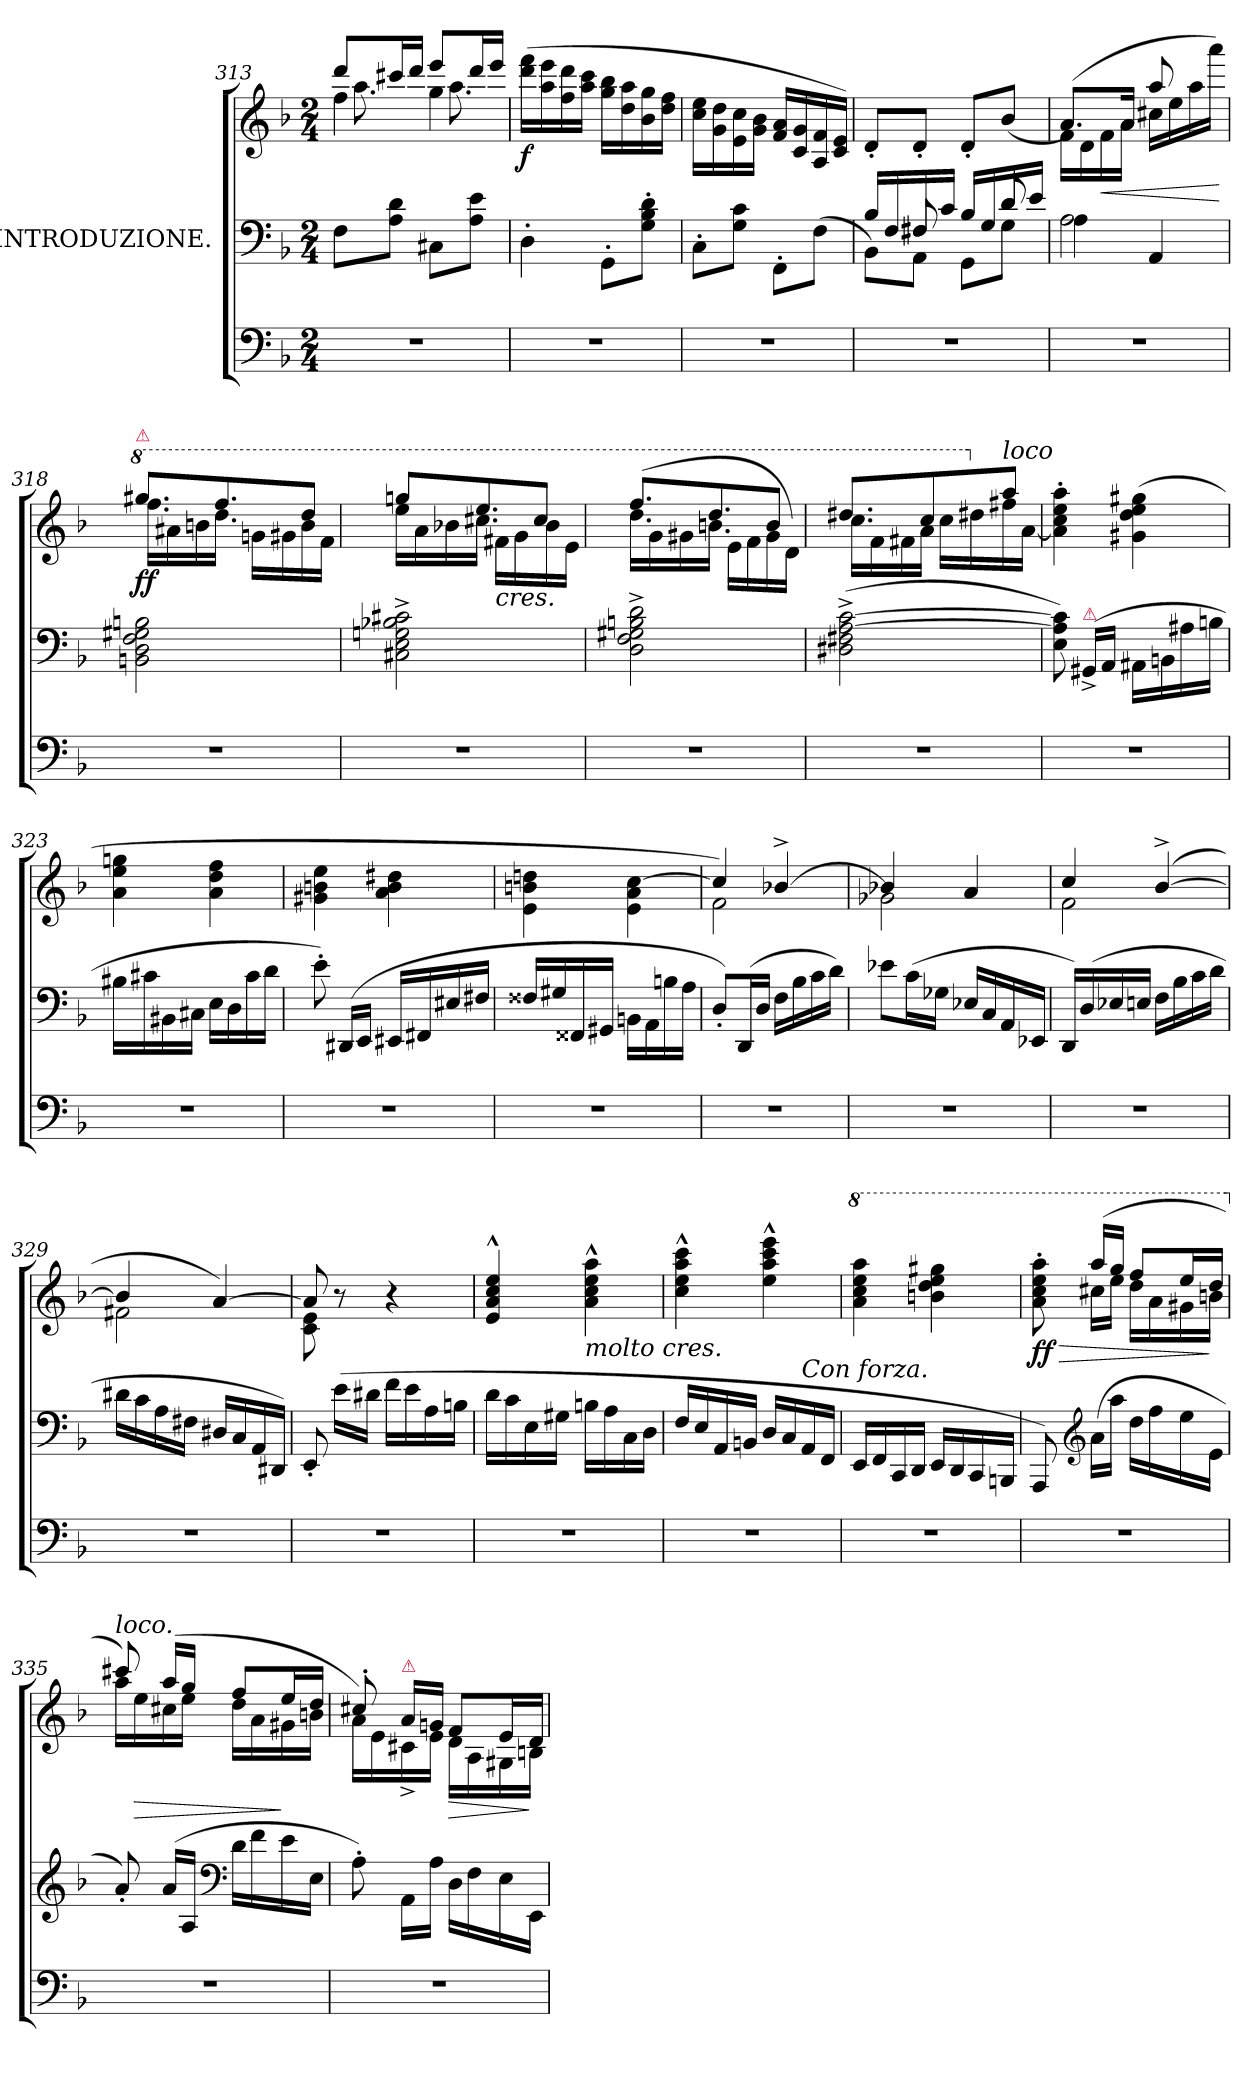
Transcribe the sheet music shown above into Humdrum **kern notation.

**kern	**kern	**kern	**dynam
*part2	*part1	*part1	*part1
*staff3	*staff2	*staff1	*staff1/2
*	*I"INTRODUZIONE.	*	*
*clefF4	*clefF4	*clefG2	*
*k[b-]	*k[b-]	*k[b-]	*
*F:	*F:	*F:	*
*M2/4	*M2/4	*M2/4	*
=313	=313	=313	=313
*	*	*^	*
*	*	*	*^	*
2r	8FL	8dddL	16ryy	4ff\	.
.	.	.	8.aa	.	.
.	8A 8dJ	16ccc#XL	.	.	.
.	.	16dddJJ	.	.	.
.	8C#XL	8eeeL	16ryy	4gg\	.
.	.	.	8.aa	.	.
.	8A 8eJ	16dddL	.	.	.
.	.	16eeeJJ	.	.	.
*	*	*v	*v	*v	*
=314	=314	=314	=314
!	!	!	!LO:DY:b
2r	4D'>	(>16ddd 16fffLL	f
.	.	16aa 16eee	.
.	.	16ff 16ddd	.
.	.	16aa 16cccJJ	.
.	8GG'>L	16gg 16bb-LL	.
.	.	16dd 16aa	.
.	8G'> 8B-'> 8d'>J	16b- 16gg	.
.	.	16dd 16ffJJ	.
=315	=315	=315	=315
2r	8C'>L	16cc\ 16ee\LL	.
.	.	16g\ 16dd\	.
.	8G 8cJ	16e\ 16cc\	.
.	.	16g\ 16b-\JJ	.
.	8FF'>\L	16f 16aLL	.
.	.	16c 16g	.
.	(8F\J	16A 16f	.
.	.	16c 16eJJ)	.
=316	=316	=316	=316
*	*^	*	*
*	*	*^	*	*
2r	16B-LL	8BB-L)	8ryy	8d'>L	.
.	16F	.	.	.	.
.	16F#X	8AAJ	8F#X	8d'>J	.
.	16cJJ	.	.	.	.
.	16B-LL	8GGL	8ryy	8d'>L	.
.	16G	.	.	.	.
.	16d	8GJ	8d	(>8b-J	.
.	16eJJ	.	.	.	.
*	*	*v	*v	*	*
=317	=317	=317	=317	=317
*	*	*	*^	*
2r	2A\	4A\	(8.aL)	16fLL	.
.	.	.	.	16d	.
!	!	!	!	!	!LO:HP:b
.	.	.	.	16f	<
.	.	.	16aJk	16aJJ	.
.	.	4AA/	8aa	16cc#XLL	.
.	.	.	.	16ee	.
.	.	.	8rgggyy	16aa	.
.	.	.	.	16aaaJJ)	.
*	*v	*v	*	*	*
*	*	*v	*v	*
.	.	.	[
=318	=318	=318	=318
*	*	*8va	*
*	*	*^	*
!	!	!LO:TX:a:color=crimson:t=⚠	!	!
!	!	!	!LO:N:vis=16.	!LO:DY:b
2r	2BBn 2D 2F 2G#X 2Bn	8.ggg#XL	16fffLL	ff
.	.	.	16aa#X	.
.	.	.	16bbn	.
!	!	!	!LO:N:vis=16.	!
.	.	8.fff	16dddJJ	.
.	.	.	16ggnLL	.
.	.	.	16gg#X	.
.	.	8dddJ	16bb	.
.	.	.	16ffJJ	.
=319	=319	=319	=319	=319
2r	2C#X^< 2E^< 2Gn^< 2B-X^< 2c#X^<	8gggnL	16eeeLL	.
.	.	.	16aa	.
.	.	16ryy	16bb-X	.
!	!	!	!LO:N:vis=16.	!
.	.	8.eee	16ccc#XJJ	.
!	!	!	!LO:TX:b:i:t=cres.	!
.	.	.	16ff#XLL	.
.	.	.	16gg	.
.	.	8ccc#J	16bb-	.
.	.	.	16eeJJ	.
=320	=320	=320	=320	=320
!	!	!	!LO:N:vis=16.	!
2r	2D^< 2F^< 2G#X^< 2Bn^< 2d^<	(8.fffL	16dddLL	.
.	.	.	16gg	.
.	.	.	16gg#X	.
!	!	!	!LO:N:vis=16.	!
.	.	8.ddd	16bbnJJ	.
.	.	.	16eeLL	.
.	.	.	16ff	.
.	.	8bbJ	16gg#	.
.	.	.	16ddJJ)	.
=321	=321	=321	=321	=321
!	!	!	!LO:N:vis=16.	!
2r	(<2D#X^< 2F#X^< [2A^< [2c^<	8.ddd#XL	16cccLL	.
.	.	.	16ff	.
.	.	.	16ff#X	.
.	.	8ccc	16aaJJ	.
.	.	.	16cccLL	.
.	.	16ryy	16ddd#X	.
*	*	*X8va	*	*
!	!	!LO:TX:a:i:t=loco	!	!
.	.	8aaJ	16ff#X	.
.	.	.	[16aJJ	.
*	*	*v	*v	*
=322	=322	=322	=322
2r	8E 8A] 8c])	4a]'> 4cc'> 4ee'> 4aa'>	.
!	!LO:TX:a:color=crimson:t=⚠	!	!
.	(>16GG#X^</LL	.	.
.	16AA/JJ	.	.
.	16AA#XLL	(>4g#X 4dd 4ee 4gg#X	.
.	16BBn	.	.
.	16A#X	.	.
.	16BnJJ	.	.
=323	=323	=323	=323
2r	16B#XLL	4a 4ee 4ggn	.
.	16c#X	.	.
.	16BB#X	.	.
.	16C#XJJ	.	.
.	16ELL	4a 4dd 4ff	.
.	16D	.	.
.	16c#	.	.
.	16dJJ	.	.
=324	=324	=324	=324
2r	8e'>)	4g#X 4bn 4ee	.
.	(>16DD#XLL	.	.
.	16EEJJ	.	.
.	16EE#XLL	4a 4b 4dd#X	.
.	16FF#X	.	.
.	16E#X	.	.
.	16F#XJJ	.	.
=325	=325	=325	=325
2r	16F##XLL	4e\ 4bn\ 4ddn\	.
.	16G#X	.	.
.	16FF##X	.	.
.	16GG#XJJ	.	.
.	16BBn\LL	4e\ 4a\ [4cc\	.
.	16AA\	.	.
.	16Bn\	.	.
.	16A\JJ	.	.
=326	=326	=326	=326
*	*	*^	*
2r	8D'>L)	4cc])	2f	.
.	(16DDL	.	.	.
.	16DJJ	.	.	.
.	16FLL	[4b-X^	.	.
.	16B-	.	.	.
.	16c	.	.	.
.	16dJJ)	.	.	.
=327	=327	=327	=327	=327
2r	8e-XL	4b-X]	2g-X	.
.	(16cL	.	.	.
.	16G-XJJ	.	.	.
.	16E-X/LL	4a	.	.
.	16C/	.	.	.
.	16AA/	.	.	.
.	16EE-X/JJ	.	.	.
=328	=328	=328	=328	=328
2r	16DD/LL)	4cc	2f	.
.	(>16D/	.	.	.
.	16E-X/	.	.	.
.	16En/JJ	.	.	.
.	16FLL	([4b-^	.	.
.	16B-	.	.	.
.	16c	.	.	.
.	16dJJ	.	.	.
=329	=329	=329	=329	=329
2r	16d#XLL	4b-]	2f#X	.
.	16c	.	.	.
.	16A	.	.	.
.	16F#XJJ	.	.	.
.	16D#X/LL	[4a)	.	.
.	16C/	.	.	.
.	16AA/	.	.	.
.	16DD#X/JJ)	.	.	.
=330	=330	=330	=330	=330
2r	8EE'<	8a]	8c 8e	.
.	(>16eLL	8r	8rcyy	.
.	16d#XJJ	.	.	.
.	16fLL	4r	4rAyy	.
.	16e	.	.	.
.	16A	.	.	.
.	16BnJJ	.	.	.
*	*	*v	*v	*
=331	=331	=331	=331
2r	16dLL	4e^^>/ 4a^^>/ 4cc^^>/ 4ee^^>/	.
.	16c	.	.
.	16E	.	.
.	16G#XJJ	.	.
!	!	!LO:TX:b:i:t=molto cres.	!
.	16BnLL	4a^^> 4cc^^> 4ee^^> 4aa^^>	.
.	16A	.	.
.	16C	.	.
.	16DJJ	.	.
=332	=332	=332	=332
2r	16FLL	4cc^^> 4ee^^> 4aa^^> 4ccc^^>	.
.	16E	.	.
.	16AA	.	.
.	16BBnJJ	.	.
.	16DLL	4ee^^> 4aa^^> 4ccc^^> 4eee^^>	.
.	16C	.	.
!	!LO:TX:a:i:t=Con forza.	!	!
.	16AA	.	.
.	16FFJJ	.	.
=333	=333	=333	=333
*	*	*8va	*
2r	16EELL	4aa 4ccc 4eee 4aaa	.
.	16FF	.	.
.	16CC	.	.
.	16DDJJ	.	.
.	16EELL	4bbn 4ddd 4eee 4ggg#X	.
.	16DD	.	.
.	16CC	.	.
.	16BBBnJJ	.	.
=334	=334	=334	=334
*	*	*^	*
!	!	!	!	!LO:HP:b
!	!	!	!	!LO:DY:n=1:b
2r	8AAA)	8rgggyy	8aa'> 8ccc'> 8eee'> 8aaa'>	> ff
*	*clefG2	*	*	*
.	(>16aLL	(16aaaLL	16ccc#XLL	.
.	16aaJJ	16gggJJ	16eeeJJ	.
.	16ddLL	8fffL	16dddLL	.
.	16ff	.	16aa	.
.	16ee	16eeeL	16gg#X	.
.	16eJJ	16dddJJ	16bbnJJ	]
=335	=335	=335	=335	=335
*	*	*X8va	*	*
!	!	!LO:TX:a:i:t=loco.	!	!
2r	8a'</)	8ccc#X)	16aaLL	.
!	!	!	!	!LO:HP:b
.	.	.	16ee	>
.	(16aLL	(16aaLL	16cc#X	.
.	16AJJ	16ggJJ	16eeJJ	.
*	*clefF4	*	*	*
.	16dLL	8ffL	16ddLL	.
.	16f	.	16a	.
.	16e	16eeL	16g#X	]
.	16EJJ	16ddJJ	16bnJJ	.
=336	=336	=336	=336	=336
2r	8A'>)	8cc#X'>)	16aLL	.
.	.	.	16e	.
!	!	!LO:TX:a:color=crimson:t=⚠	!	!
.	16AALL	16aLL	16c#X^<	.
.	16AJJ	16gnJJ	16eJJ	.
!	!	!	!	!LO:HP:b
.	16D\LL	8fL	16dLL	>
.	16F\	.	16A	.
.	16E\	16eL	16G#X	.
.	16EE\JJ	16dJJ	16BnJJ	]
*	*	*v	*v	*
=	=	=	=
*-	*-	*-	*-
